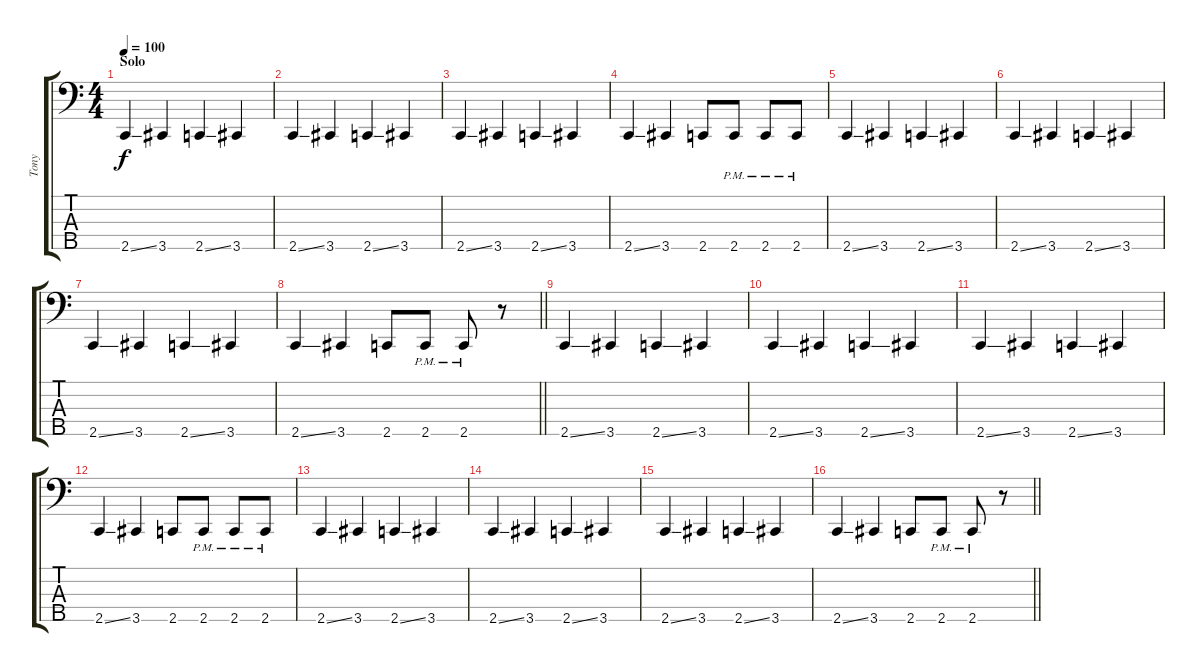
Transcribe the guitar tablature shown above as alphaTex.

\track ("Tony" "Tony") {instrument electricbasspick}
\staff {score tabs}
\tuning (Ab2 Eb2 Bb1 F1 Bb0) {hide}
\ts (4 4)
\section ("" "Solo ")
\tempo 100
\clef f4
\ks c
2.5{ss}.4{dy f} 3.5.4 2.5{ss}.4 3.5.4 |
2.5{ss}.4 3.5.4 2.5{ss}.4 3.5.4 |
2.5{ss}.4 3.5.4 2.5{ss}.4 3.5.4 |
2.5{ss}.4 3.5.4 2.5.8 2.5{pm}.8 2.5{pm}.8 2.5{pm}.8 |
2.5{ss}.4 3.5.4 2.5{ss}.4 3.5.4 |
2.5{ss}.4 3.5.4 2.5{ss}.4 3.5.4 |
2.5{ss}.4 3.5.4 2.5{ss}.4 3.5.4 |
\barLineRight lightlight
2.5{ss}.4 3.5.4 2.5.8 2.5{pm}.8 2.5{pm}.8 r.8 |
2.5{ss}.4 3.5.4 2.5{ss}.4 3.5.4 |
2.5{ss}.4 3.5.4 2.5{ss}.4 3.5.4 |
2.5{ss}.4 3.5.4 2.5{ss}.4 3.5.4 |
2.5{ss}.4 3.5.4 2.5.8 2.5{pm}.8 2.5{pm}.8 2.5{pm}.8 |
2.5{ss}.4 3.5.4 2.5{ss}.4 3.5.4 |
2.5{ss}.4 3.5.4 2.5{ss}.4 3.5.4 |
2.5{ss}.4 3.5.4 2.5{ss}.4 3.5.4 |
\barLineRight lightlight
2.5{ss}.4 3.5.4 2.5.8 2.5{pm}.8 2.5{pm}.8 r.8
